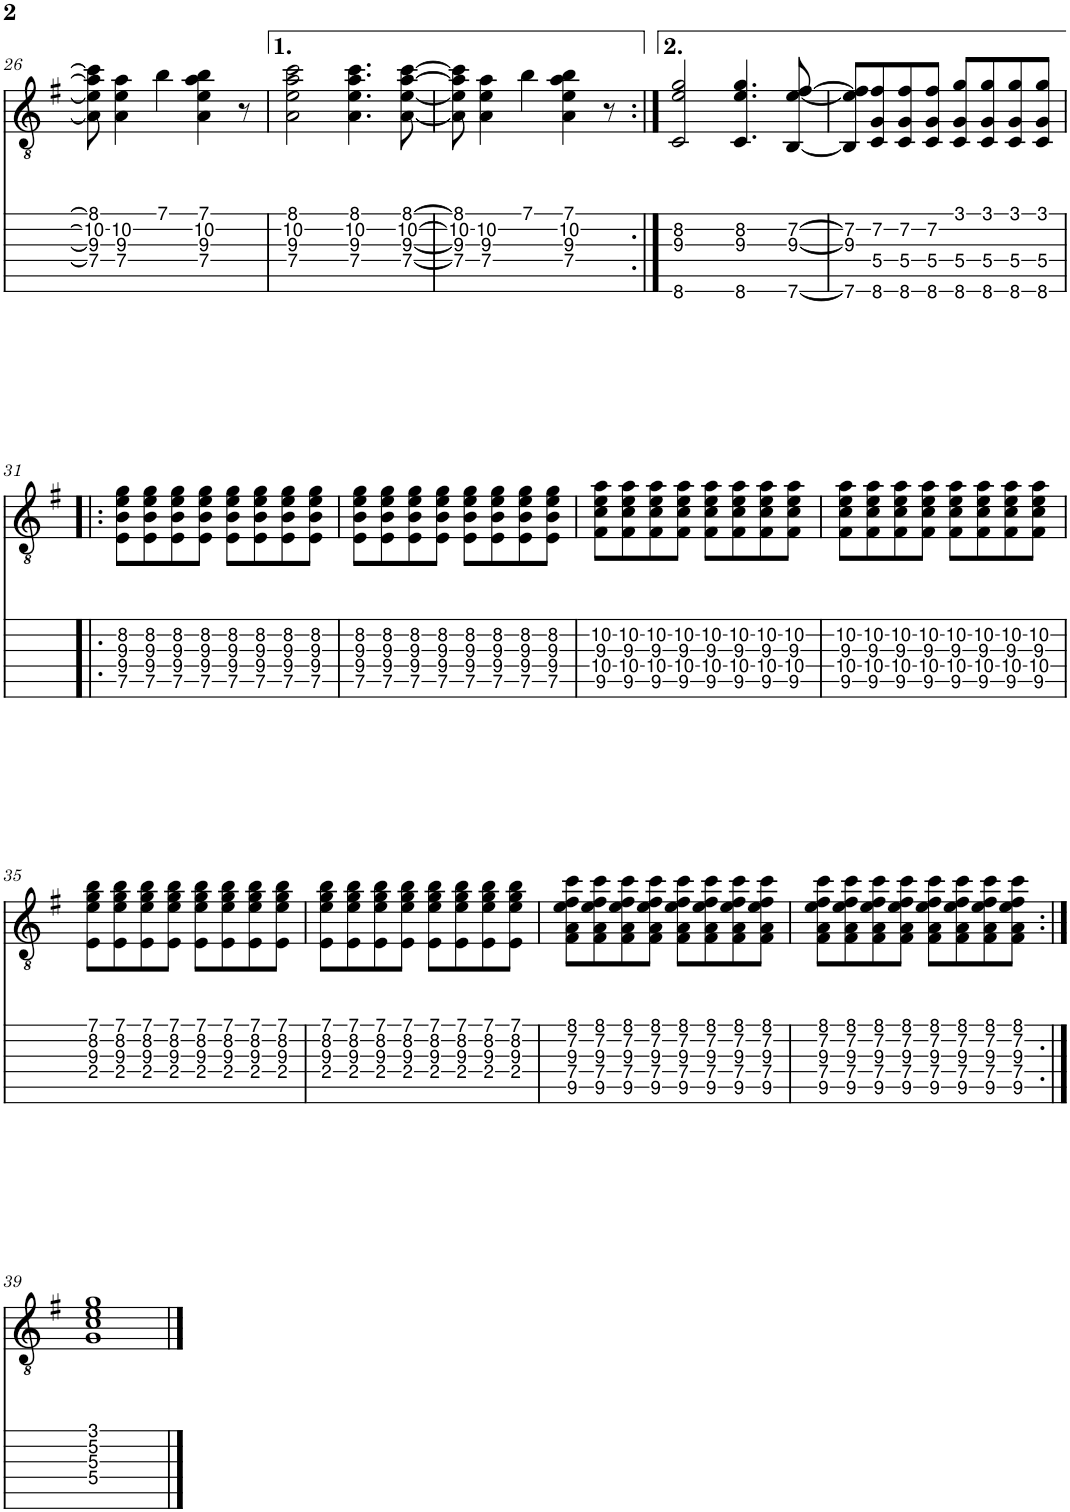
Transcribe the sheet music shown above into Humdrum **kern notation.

**kern	**kern
*part1	*part1
*staff2	*staff1
*I"Guitar	*
*I'Guit.	*
!!LO:PB:g=z
*	*clefGv2
*k[f#]	*k[f#]
*M4/4	*M4/4
=26	=26
8A] 8e] 8a] 8cc]	8A\] 8e\] 8a\] 8cc\]
4A 4e 4a	4A\ 4e\ 4a\
4b	4b\
4A 4e 4a 4b	4A\ 4e\ 4a\ 4b\
8r	8r
=27	=27
2A 2e 2a 2cc	2A\ 2e\ 2a\ 2cc\
4.A 4.e 4.a 4.cc	4.A\ 4.e\ 4.a\ 4.cc\
[8A [8e [8a [8cc	[8A\ [8e\ [8a\ [8cc\
=28	=28
8A] 8e] 8a] 8cc]	8A\] 8e\] 8a\] 8cc\]
4A 4e 4a	4A\ 4e\ 4a\
4b	4b\
4A 4e 4a 4b	4A\ 4e\ 4a\ 4b\
8r	8r
=29:|!	=29:|!
2C 2e 2g	2C/ 2e/ 2g/
4.C 4.e 4.g	4.C/ 4.e/ 4.g/
[8BB [8e [8f#	[8BB/ [8e/ [8f#/
=30	=30
8BB]\ 8e]\ 8f#]\L	8BB/] 8e/] 8f#/]L
8C\ 8G\ 8f#\J	8C/ 8G/ 8f#/
8C\ 8G\ 8f#\L	8C/ 8G/ 8f#/
8C\ 8G\ 8f#\J	8C/ 8G/ 8f#/J
8C\ 8G\ 8g\L	8C/ 8G/ 8g/L
8C\ 8G\ 8g\J	8C/ 8G/ 8g/
8C\ 8G\ 8g\L	8C/ 8G/ 8g/
8C\ 8G\ 8g\J	8C/ 8G/ 8g/J
!!LO:LB:g=z
=31!|:	=31!|:
8E\ 8B\ 8e\ 8g\L	8E\ 8B\ 8e\ 8g\L
8E\ 8B\ 8e\ 8g\J	8E\ 8B\ 8e\ 8g\
8E\ 8B\ 8e\ 8g\L	8E\ 8B\ 8e\ 8g\
8E\ 8B\ 8e\ 8g\J	8E\ 8B\ 8e\ 8g\J
8E\ 8B\ 8e\ 8g\L	8E\ 8B\ 8e\ 8g\L
8E\ 8B\ 8e\ 8g\J	8E\ 8B\ 8e\ 8g\
8E\ 8B\ 8e\ 8g\L	8E\ 8B\ 8e\ 8g\
8E\ 8B\ 8e\ 8g\J	8E\ 8B\ 8e\ 8g\J
=32	=32
8E\ 8B\ 8e\ 8g\L	8E\ 8B\ 8e\ 8g\L
8E\ 8B\ 8e\ 8g\J	8E\ 8B\ 8e\ 8g\
8E\ 8B\ 8e\ 8g\L	8E\ 8B\ 8e\ 8g\
8E\ 8B\ 8e\ 8g\J	8E\ 8B\ 8e\ 8g\J
8E\ 8B\ 8e\ 8g\L	8E\ 8B\ 8e\ 8g\L
8E\ 8B\ 8e\ 8g\J	8E\ 8B\ 8e\ 8g\
8E\ 8B\ 8e\ 8g\L	8E\ 8B\ 8e\ 8g\
8E\ 8B\ 8e\ 8g\J	8E\ 8B\ 8e\ 8g\J
=33	=33
8F#\ 8c\ 8e\ 8a\L	8F#\ 8c\ 8e\ 8a\L
8F#\ 8c\ 8e\ 8a\J	8F#\ 8c\ 8e\ 8a\
8F#\ 8c\ 8e\ 8a\L	8F#\ 8c\ 8e\ 8a\
8F#\ 8c\ 8e\ 8a\J	8F#\ 8c\ 8e\ 8a\J
8F#\ 8c\ 8e\ 8a\L	8F#\ 8c\ 8e\ 8a\L
8F#\ 8c\ 8e\ 8a\J	8F#\ 8c\ 8e\ 8a\
8F#\ 8c\ 8e\ 8a\L	8F#\ 8c\ 8e\ 8a\
8F#\ 8c\ 8e\ 8a\J	8F#\ 8c\ 8e\ 8a\J
=34	=34
8F#\ 8c\ 8e\ 8a\L	8F#\ 8c\ 8e\ 8a\L
8F#\ 8c\ 8e\ 8a\J	8F#\ 8c\ 8e\ 8a\
8F#\ 8c\ 8e\ 8a\L	8F#\ 8c\ 8e\ 8a\
8F#\ 8c\ 8e\ 8a\J	8F#\ 8c\ 8e\ 8a\J
8F#\ 8c\ 8e\ 8a\L	8F#\ 8c\ 8e\ 8a\L
8F#\ 8c\ 8e\ 8a\J	8F#\ 8c\ 8e\ 8a\
8F#\ 8c\ 8e\ 8a\L	8F#\ 8c\ 8e\ 8a\
8F#\ 8c\ 8e\ 8a\J	8F#\ 8c\ 8e\ 8a\J
!!LO:LB:g=z
=35	=35
8E\ 8e\ 8g\ 8b\L	8E\ 8e\ 8g\ 8b\L
8E\ 8e\ 8g\ 8b\J	8E\ 8e\ 8g\ 8b\
8E\ 8e\ 8g\ 8b\L	8E\ 8e\ 8g\ 8b\
8E\ 8e\ 8g\ 8b\J	8E\ 8e\ 8g\ 8b\J
8E\ 8e\ 8g\ 8b\L	8E\ 8e\ 8g\ 8b\L
8E\ 8e\ 8g\ 8b\J	8E\ 8e\ 8g\ 8b\
8E\ 8e\ 8g\ 8b\L	8E\ 8e\ 8g\ 8b\
8E\ 8e\ 8g\ 8b\J	8E\ 8e\ 8g\ 8b\J
=36	=36
8E\ 8e\ 8g\ 8b\L	8E\ 8e\ 8g\ 8b\L
8E\ 8e\ 8g\ 8b\J	8E\ 8e\ 8g\ 8b\
8E\ 8e\ 8g\ 8b\L	8E\ 8e\ 8g\ 8b\
8E\ 8e\ 8g\ 8b\J	8E\ 8e\ 8g\ 8b\J
8E\ 8e\ 8g\ 8b\L	8E\ 8e\ 8g\ 8b\L
8E\ 8e\ 8g\ 8b\J	8E\ 8e\ 8g\ 8b\
8E\ 8e\ 8g\ 8b\L	8E\ 8e\ 8g\ 8b\
8E\ 8e\ 8g\ 8b\J	8E\ 8e\ 8g\ 8b\J
=37	=37
8F#\ 8A\ 8e\ 8f#\ 8cc\L	8F#\ 8A\ 8e\ 8f#\ 8cc\L
8F#\ 8A\ 8e\ 8f#\ 8cc\J	8F#\ 8A\ 8e\ 8f#\ 8cc\
8F#\ 8A\ 8e\ 8f#\ 8cc\L	8F#\ 8A\ 8e\ 8f#\ 8cc\
8F#\ 8A\ 8e\ 8f#\ 8cc\J	8F#\ 8A\ 8e\ 8f#\ 8cc\J
8F#\ 8A\ 8e\ 8f#\ 8cc\L	8F#\ 8A\ 8e\ 8f#\ 8cc\L
8F#\ 8A\ 8e\ 8f#\ 8cc\J	8F#\ 8A\ 8e\ 8f#\ 8cc\
8F#\ 8A\ 8e\ 8f#\ 8cc\L	8F#\ 8A\ 8e\ 8f#\ 8cc\
8F#\ 8A\ 8e\ 8f#\ 8cc\J	8F#\ 8A\ 8e\ 8f#\ 8cc\J
=38	=38
8F#\ 8A\ 8e\ 8f#\ 8cc\L	8F#\ 8A\ 8e\ 8f#\ 8cc\L
8F#\ 8A\ 8e\ 8f#\ 8cc\J	8F#\ 8A\ 8e\ 8f#\ 8cc\
8F#\ 8A\ 8e\ 8f#\ 8cc\L	8F#\ 8A\ 8e\ 8f#\ 8cc\
8F#\ 8A\ 8e\ 8f#\ 8cc\J	8F#\ 8A\ 8e\ 8f#\ 8cc\J
8F#\ 8A\ 8e\ 8f#\ 8cc\L	8F#\ 8A\ 8e\ 8f#\ 8cc\L
8F#\ 8A\ 8e\ 8f#\ 8cc\J	8F#\ 8A\ 8e\ 8f#\ 8cc\
8F#\ 8A\ 8e\ 8f#\ 8cc\L	8F#\ 8A\ 8e\ 8f#\ 8cc\
8F#\ 8A\ 8e\ 8f#\ 8cc\J	8F#\ 8A\ 8e\ 8f#\ 8cc\J
!!LO:LB:g=z
=39:|!	=39:|!
1G 1c 1e 1g	1G 1c 1e 1g
==	==
*-	*-
